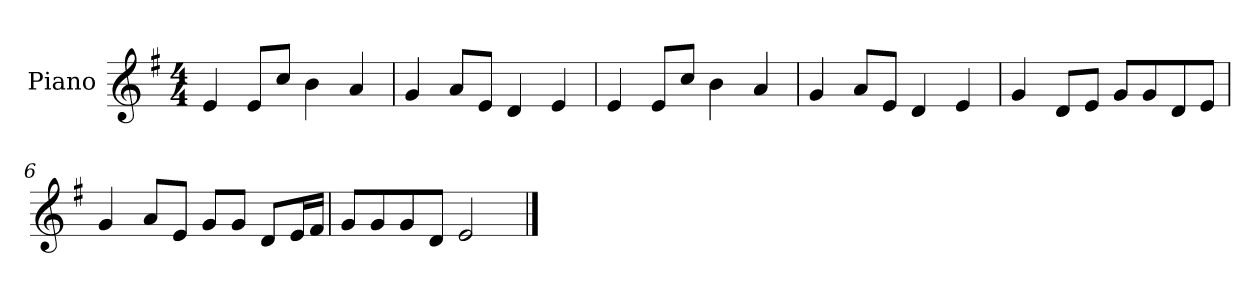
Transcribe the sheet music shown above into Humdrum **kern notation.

**kern
*part1
*staff1
*I"Piano
*I'P-no
*clefG2
*k[f#]
*M4/4
*MM90
=1
4e/
8e/L
8cc/J
4b\
4a/
=2
4g/
8a/L
8e/J
4d/
4e/
=3
4e/
8e/L
8cc/J
4b\
4a/
=4
4g/
8a/L
8e/J
4d/
4e/
=5
4g/
8d/L
8e/J
8g/L
8g/
8d/
8e/J
=6
4g/
8a/L
8e/J
8g/L
8g/J
8d/L
16e/L
16f#/JJ
!!LO:LB:g=z
=7
8g/L
8g/
8g/
8d/J
2e/
==
*-
